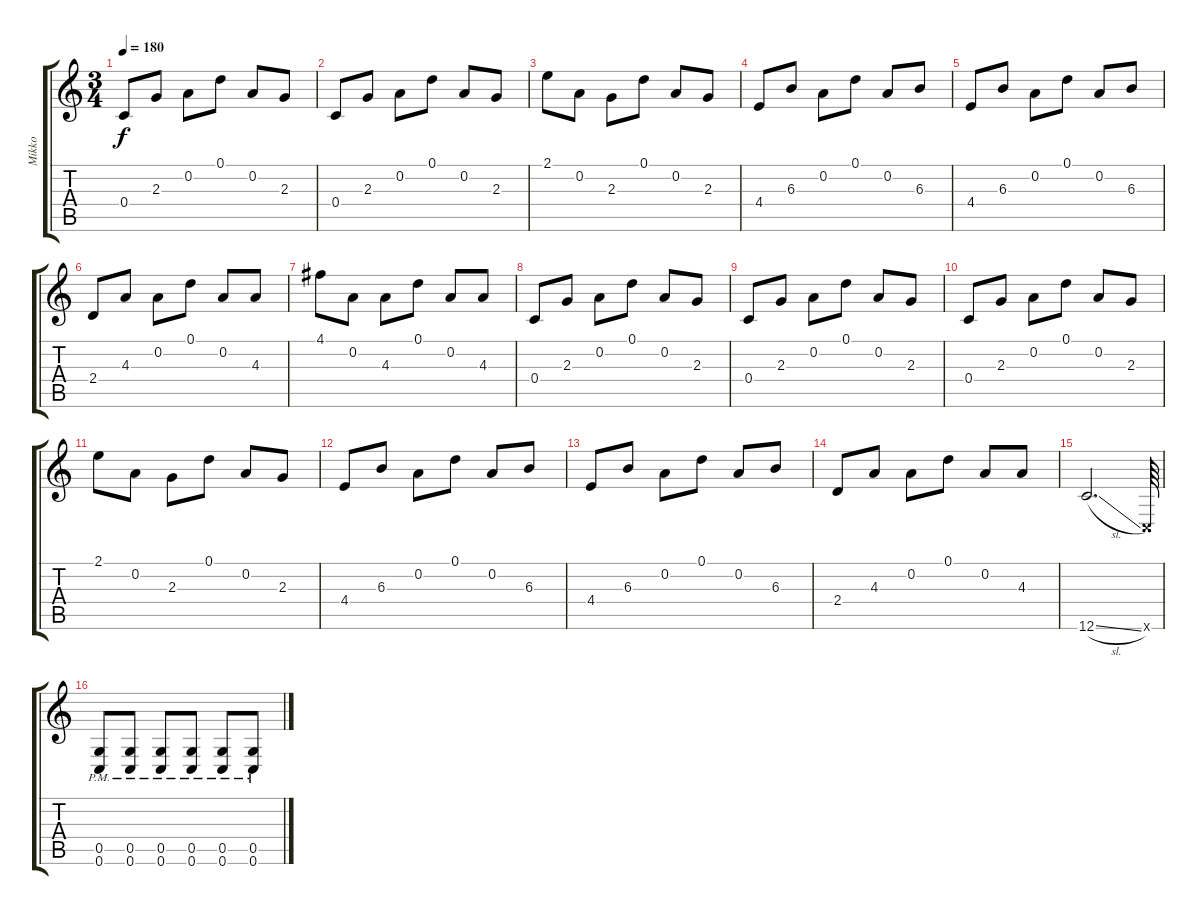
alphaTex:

\track ("Mikko" "Mikko") {instrument distortionguitar}
\staff {score tabs}
\tuning (D4 A3 F3 C3 G2 C2) {hide}
\ts (3 4)
\tempo 180
\clef g2
\ks c
0.4.8{dy f} 2.3.8 0.2.8 0.1.8 0.2.8 2.3.8 |
0.4.8 2.3.8 0.2.8 0.1.8 0.2.8 2.3.8 |
2.1.8 0.2.8 2.3.8 0.1.8 0.2.8 2.3.8 |
4.4.8 6.3.8 0.2.8 0.1.8 0.2.8 6.3.8 |
4.4.8 6.3.8 0.2.8 0.1.8 0.2.8 6.3.8 |
2.4.8 4.3.8 0.2.8 0.1.8 0.2.8 4.3.8 |
4.1.8 0.2.8 4.3.8 0.1.8 0.2.8 4.3.8 |
0.4.8 2.3.8 0.2.8 0.1.8 0.2.8 2.3.8 |
0.4.8 2.3.8 0.2.8 0.1.8 0.2.8 2.3.8 |
0.4.8 2.3.8 0.2.8 0.1.8 0.2.8 2.3.8 |
2.1.8 0.2.8 2.3.8 0.1.8 0.2.8 2.3.8 |
4.4.8 6.3.8 0.2.8 0.1.8 0.2.8 6.3.8 |
4.4.8 6.3.8 0.2.8 0.1.8 0.2.8 6.3.8 |
2.4.8 4.3.8 0.2.8 0.1.8 0.2.8 4.3.8 |
12.6{sl}.2{d} 0.6{x}.64 |
(0.5{pm} 0.6{pm}).8 (0.5{pm} 0.6{pm}).8 (0.5{pm} 0.6{pm}).8 (0.5{pm} 0.6{pm}).8 (0.5{pm} 0.6{pm}).8 (0.5{pm} 0.6{pm}).8
